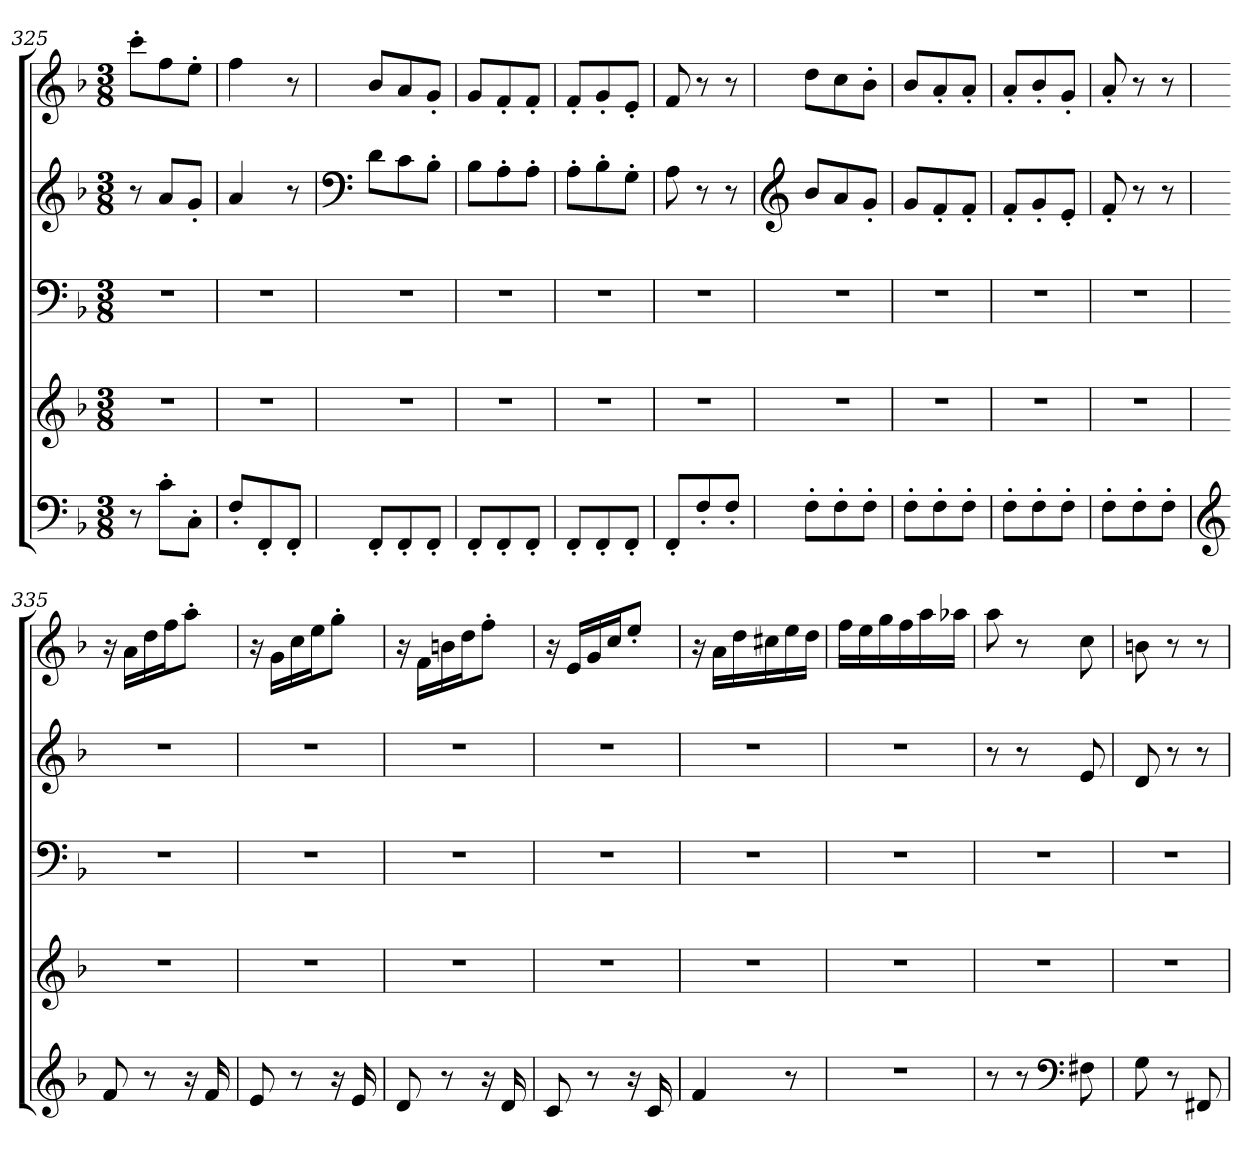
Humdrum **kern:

**kern	**kern	**kern	**kern	**kern
*part5	*part4	*part3	*part2	*part1
*staff5	*staff4	*staff3	*staff2	*staff1
!!LO:PB:g=z
*clefF4	*clefG2	*clefF4	*clefG2	*clefG2
*k[b-]	*k[b-]	*k[b-]	*k[b-]	*k[b-]
*M3/8	*M3/8	*M3/8	*M3/8	*M3/8
=325	=325	=325	=325	=325
8r	4.r	4.r	8r	8ccc'\L
*	*	*	*	*MM150
8c'\L	.	.	8a/L	8ff\
8C'\J	.	.	8g'/J	8ee'\J
=326	=326	=326	=326	=326
8F'/L	4.r	4.r	4a/	4ff\
8FF'/	.	.	.	.
8FF'/J	.	.	8r	8r
=327	=327	=327	=327	=327
*	*	*	*clefF4	*
8FF'/L	4.r	4.r	8d\L	8b-/L
8FF'/	.	.	8c\	8a/
8FF'/J	.	.	8B-'\J	8g'/J
=328	=328	=328	=328	=328
8FF'/L	4.r	4.r	8B-\L	8g/L
8FF'/	.	.	8A'\	8f'/
8FF'/J	.	.	8A'\J	8f'/J
=329	=329	=329	=329	=329
8FF'/L	4.r	4.r	8A'\L	8f'/L
8FF'/	.	.	8B-'\	8g'/
8FF'/J	.	.	8G'\J	8e'/J
=330	=330	=330	=330	=330
8FF'/L	4.r	4.r	8A\	8f/
8F'/	.	.	8r	8r
8F'/J	.	.	8r	8r
=331	=331	=331	=331	=331
*	*	*	*clefG2	*
*	*	*	*	*MM147
8F'\L	4.r	4.r	8b-/L	8dd\L
8F'\	.	.	8a/	8cc\
8F'\J	.	.	8g'/J	8b-'\J
=332	=332	=332	=332	=332
8F'\L	4.r	4.r	8g/L	8b-/L
8F'\	.	.	8f'/	8a'/
8F'\J	.	.	8f'/J	8a'/J
=333	=333	=333	=333	=333
8F'\L	4.r	4.r	8f'/L	8a'/L
8F'\	.	.	8g'/	8b-'/
8F'\J	.	.	8e'/J	8g'/J
!!LO:LB:g=z
=334	=334	=334	=334	=334
8F'\L	4.r	4.r	8f'/	8a'/
8F'\	.	.	8r	8r
8F'\J	.	.	8r	8r
=335	=335	=335	=335	=335
*clefG2	*	*	*	*
*	*	*	*	*MM150
8f/	4.r	4.r	4.r	16r
.	.	.	.	16a\LL
8r	.	.	.	16dd\
.	.	.	.	16ff\J
16r	.	.	.	8aa'\J
16f/	.	.	.	.
=336	=336	=336	=336	=336
8e/	4.r	4.r	4.r	16r
.	.	.	.	16g\LL
8r	.	.	.	16cc\
.	.	.	.	16ee\J
16r	.	.	.	8gg'\J
16e/	.	.	.	.
=337	=337	=337	=337	=337
8d/	4.r	4.r	4.r	16r
.	.	.	.	16f\LL
8r	.	.	.	16bn\
.	.	.	.	16dd\J
16r	.	.	.	8ff'\J
16d/	.	.	.	.
=338	=338	=338	=338	=338
8c/	4.r	4.r	4.r	16r
.	.	.	.	16e/LL
8r	.	.	.	16g/
.	.	.	.	16cc/J
16r	.	.	.	8ee'/J
16c/	.	.	.	.
=339	=339	=339	=339	=339
4f/	4.r	4.r	4.r	16r
.	.	.	.	16a\LL
.	.	.	.	16dd\
.	.	.	.	16cc#X\
8r	.	.	.	16ee\
.	.	.	.	16dd\JJ
!!LO:PB:g=z
=340	=340	=340	=340	=340
4.r	4.r	4.r	4.r	16ff\LL
.	.	.	.	16ee\
.	.	.	.	16gg\
.	.	.	.	16ff\
.	.	.	.	16aa\
.	.	.	.	16aa-X\JJ
=341	=341	=341	=341	=341
*	*	*	*	*MM149
8r	4.r	4.r	8r	8aa\
8r	.	.	8r	8r
*clefF4	*	*	*	*
8F#X\	.	.	8e/	8cc\
=342	=342	=342	=342	=342
*	*	*	*	*MM152
8G\	4.r	4.r	8d/	8bn\
8r	.	.	8r	8r
8FF#X/	.	.	8r	8r
=	=	=	=	=
*-	*-	*-	*-	*-
